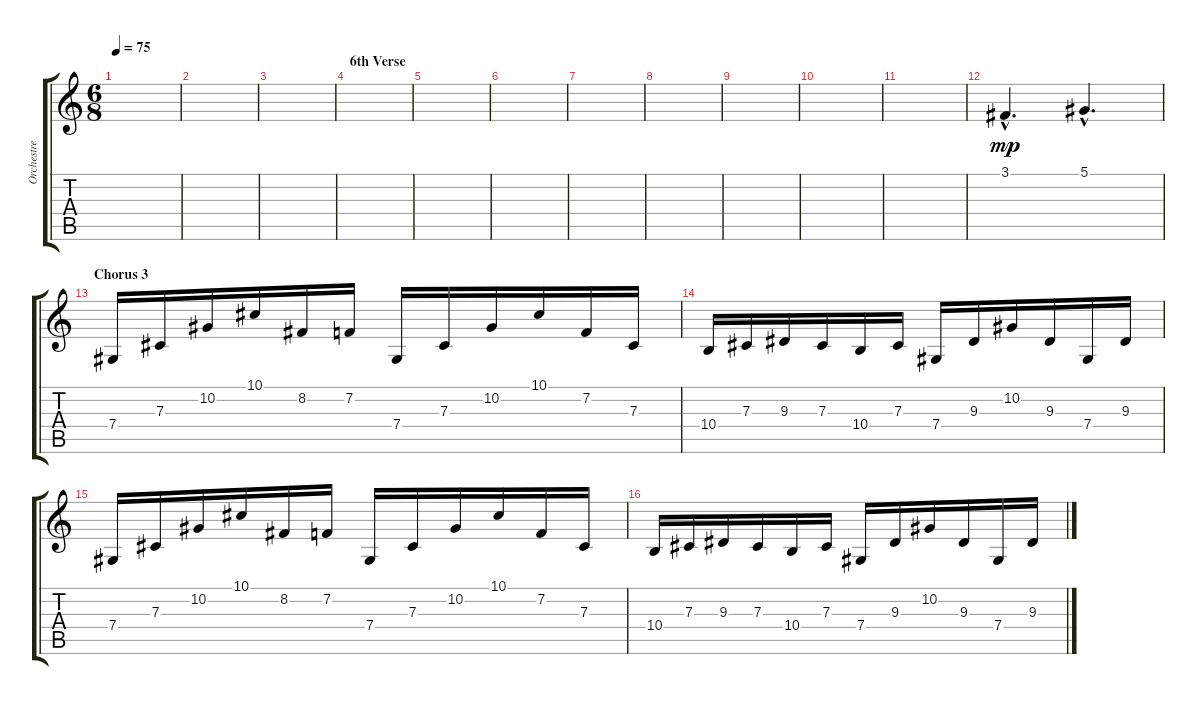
\track ("Orchestre 3" "Orchestre ") {instrument synthstrings2}
\staff {score tabs}
\tuning (Eb4 Bb3 Gb3 Db3 Ab2 Eb2) {hide}
\ts (6 8)
\tempo 75
\clef g2
\ks c
|
|
|
\section ("" "6th Verse")
|
|
|
|
|
|
|
|
3.1{hac}.4{d dy mp} 5.1{hac}.4{d} |
\section ("" "Chorus 3")
7.4.16 7.3.16 10.2.16 10.1.16 8.2.16 7.2.16 7.4.16 7.3.16 10.2.16 10.1.16 7.2.16 7.3.16 |
10.4.16 7.3.16 9.3.16 7.3.16 10.4.16 7.3.16 7.4.16 9.3.16 10.2.16 9.3.16 7.4.16 9.3.16 |
7.4.16 7.3.16 10.2.16 10.1.16 8.2.16 7.2.16 7.4.16 7.3.16 10.2.16 10.1.16 7.2.16 7.3.16 |
10.4.16 7.3.16 9.3.16 7.3.16 10.4.16 7.3.16 7.4.16 9.3.16 10.2.16 9.3.16 7.4.16 9.3.16
